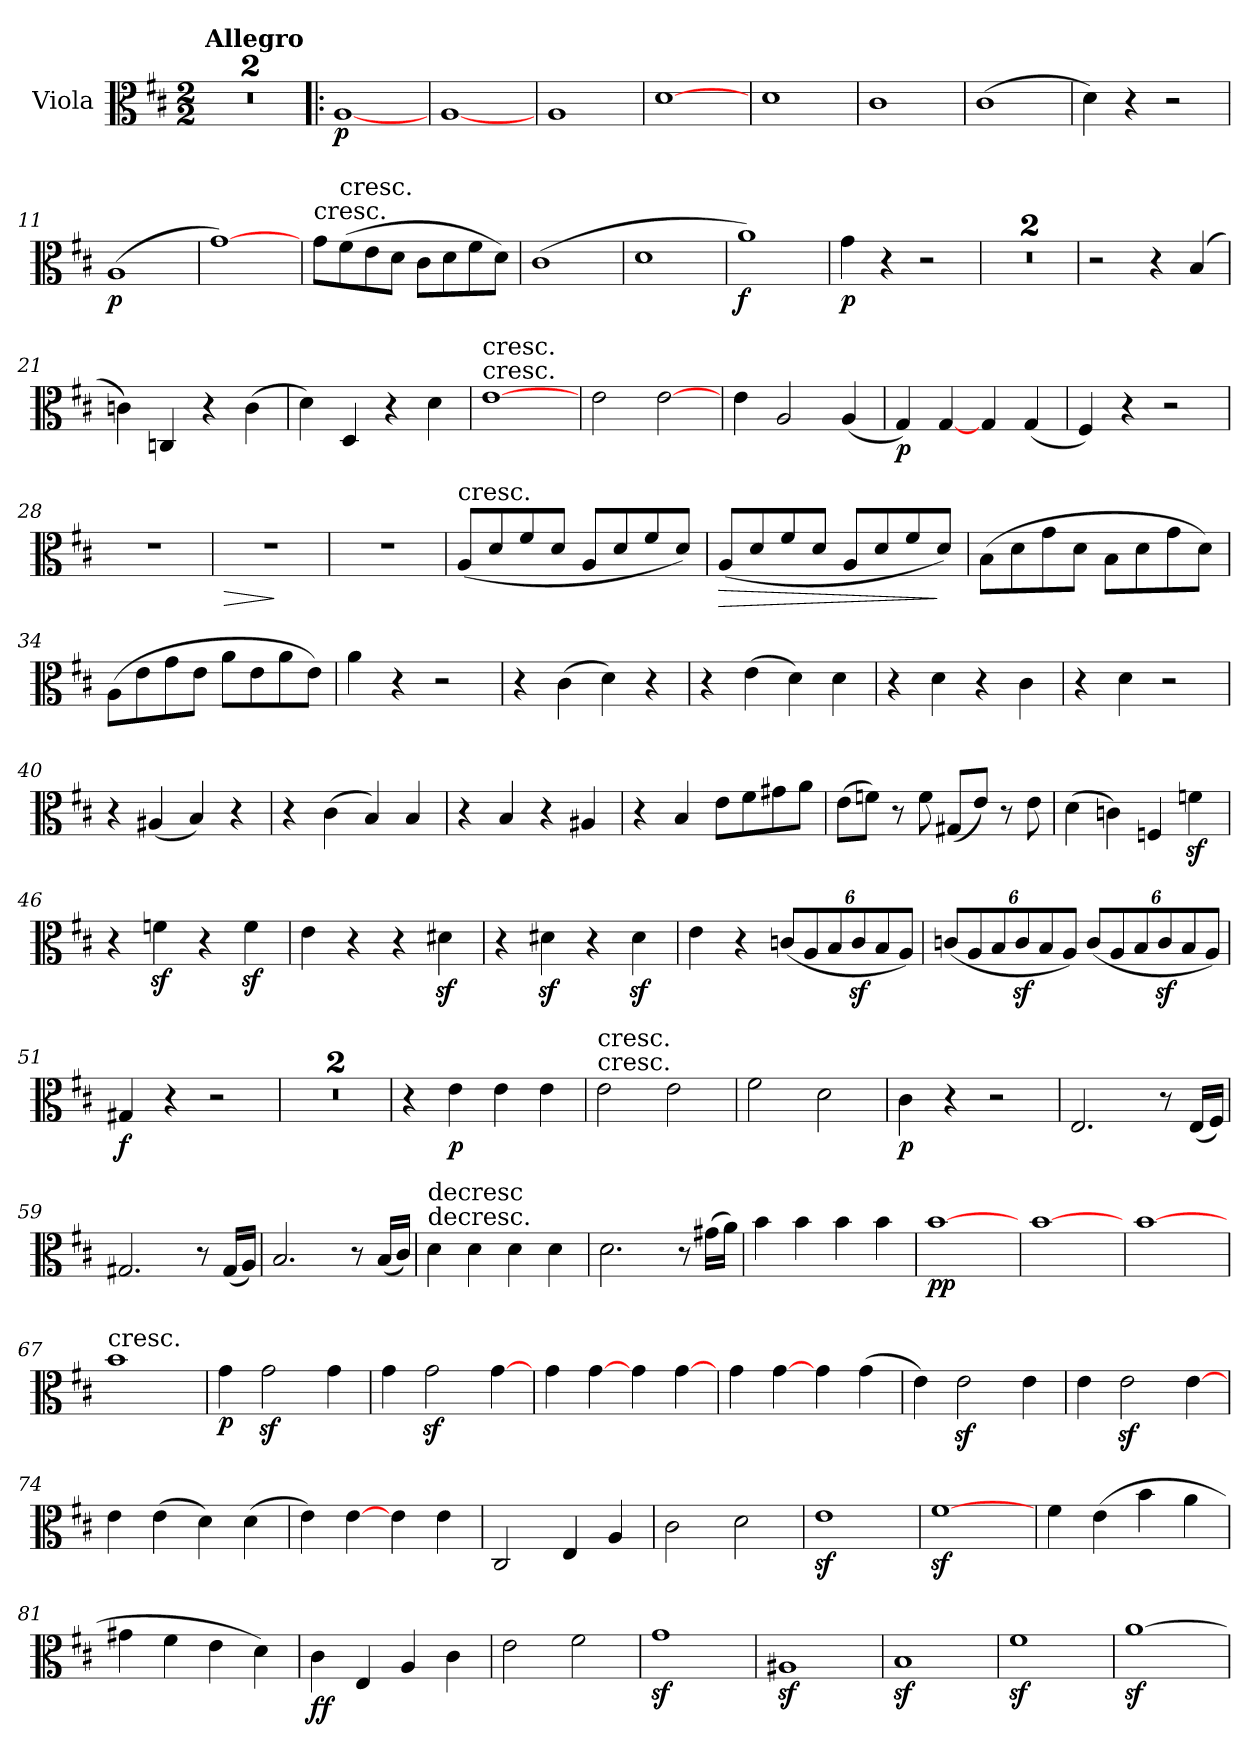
**kern	**dynam
*part1	*part1
*staff1	*staff1
*I"Viola	*
*I'Vla	*
*clefC3	*
*k[f#c#]	*
*D:	*
*M2/2	*
=1	=1
!LO:TX:a:B:t=Allegro	!
1r	.
=2	=2
1r	.
=3!|:	=3!|:
[1A	p
=4	=4
[1A	.
=5	=5
1A	.
=6	=6
[1d	.
=7	=7
1d	.
=8	=8
1c#	.
=9	=9
(1c#	.
=10	=10
4d)	.
4r	.
2r	.
=11	=11
(1A	p
=12	=12
[1g)	.
=13	=13
!LO:TX:a:t=cresc.	!
8g\L	.
!LO:TX:t=cresc.	!
(8f#\	.
8e\	.
8d\J	.
8c#\L	.
8d\	.
8f#\	.
8d\J)	.
=14	=14
(1c#	.
=15	=15
1d	.
=16	=16
1a)	f
=17	=17
4g	p
4r	.
2r	.
=18	=18
1r	.
=19	=19
1r	.
=20	=20
2r	.
4r	.
(4B	.
=21	=21
4cn)	.
4Cn	.
4r	.
(4c	.
=22	=22
4d)	.
4D	.
4r	.
4d	.
=23	=23
!LO:TX:t=cresc.	!
!LO:TX:a:t=cresc.	!
[1e	.
=24	=24
2e	.
[2e	.
=25	=25
4e	.
2A	.
(4A	.
=26	=26
4G)	p
[4G	.
4G	.
(4G	.
=27	=27
4F#)	.
4r	.
2r	.
=28	=28
1r	.
=29	=29
!	!LO:HP:b
1r	>
.	]
=30	=30
1r	.
=31	=31
!LO:TX:t=cresc.	!
(8A/L	.
8d/	.
8f#/	.
8d/J	.
8A/L	.
8d/	.
8f#/	.
8d/J)	.
=32	=32
!	!LO:HP:b
(8A/L	>
8d/	.
8f#/	.
8d/J	.
8A/L	.
8d/	.
8f#/	.
8d/J)	]
=33	=33
(8B\L	.
8d\	.
8g\	.
8d\J	.
8B\L	.
8d\	.
8g\	.
8d\J)	.
=34	=34
(8A\L	.
8e\	.
8g\	.
8e\J	.
8a\L	.
8e\	.
8a\	.
8e\J)	.
=35	=35
4a	.
4r	.
2r	.
=36	=36
4r	.
(4c#	.
4d)	.
4r	.
=37	=37
4r	.
(4e	.
4d)	.
4d	.
=38	=38
4r	.
4d	.
4r	.
4c#	.
=39	=39
4r	.
4d	.
2r	.
=40	=40
4r	.
(4A#X	.
4B)	.
4r	.
=41	=41
4r	.
(4c#	.
4B)	.
4B	.
=42	=42
4r	.
4B	.
4r	.
4A#X	.
=43	=43
4r	.
4B	.
8e\L	.
8f#\	.
8g#X\	.
8a\J	.
=44	=44
(8e\L	.
8fn\J)	.
8r	.
8f	.
(8G#X/L	.
8e/J)	.
8r	.
8e	.
=45	=45
(4d	.
4cn)	.
4Fn	.
4fnz	.
=46	=46
4r	.
4fnz	.
4r	.
4fz	.
=47	=47
4e	.
4r	.
4r	.
4d#Xz	.
=48	=48
4r	.
4d#Xz	.
4r	.
4d#z	.
=49	=49
4e	.
4r	.
(12cn/L	.
12A/	.
12B/	.
12cz/	.
12B/	.
12A/J)	.
=50	=50
(12cn/L	.
12A/	.
12B/	.
12cz/	.
12B/	.
12A/J)	.
(12c/L	.
12A/	.
12B/	.
12cz/	.
12B/	.
12A/J)	.
=51	=51
4G#X	f
4r	.
2r	.
=52	=52
1r	.
=53	=53
1r	.
=54	=54
4r	.
4e	p
4e	.
4e	.
=55	=55
!LO:TX:t=cresc.	!
!LO:TX:a:t=cresc.	!
2e	.
2e	.
=56	=56
2f#	.
2d	.
=57	=57
4c#	p
4r	.
2r	.
=58	=58
2.E	.
8r	.
(16E/LL	.
16F#/JJ)	.
=59	=59
2.G#X	.
8r	.
(16G#/LL	.
16A/JJ)	.
=60	=60
2.B	.
8r	.
(16B/LL	.
16c#/JJ)	.
=61	=61
!LO:TX:t=decresc.	!
!LO:TX:a:t=decresc	!
4d	.
4d	.
4d	.
4d	.
=62	=62
2.d	.
8r	.
(16g#X\LL	.
16a\JJ)	.
=63	=63
4b	.
4b	.
4b	.
4b	.
=64	=64
[1b	pp
=65	=65
[1b	.
=66	=66
[1b	.
=67	=67
!LO:TX:a:t=cresc.	!
1b	.
=68	=68
4g	p
2gz	.
4g	.
=69	=69
4g	.
2gz	.
[4g	.
=70	=70
4g	.
[4g	.
4g	.
[4g	.
=71	=71
4g	.
[4g	.
4g	.
(4g	.
=72	=72
4e)	.
2ez	.
4e	.
=73	=73
4e	.
2ez	.
[4e	.
=74	=74
4e	.
(4e	.
4d)	.
(4d	.
=75	=75
4e)	.
[4e	.
4e	.
4e	.
=76	=76
2C#	.
4E	.
4A	.
=77	=77
2c#	.
2d	.
=78	=78
1ez	.
=79	=79
[1f#z	.
=80	=80
4f#	.
(4e	.
4b	.
4a	.
=81	=81
4g#X	.
4f#	.
4e	.
4d)	.
=82	=82
4c#	ff
4E	.
4A	.
4c#	.
=83	=83
2e	.
2f#	.
=84	=84
1gz	.
=85	=85
1A#Xz	.
=86	=86
1Bz	.
=87	=87
1f#z	.
=88	=88
[1az	.
=	=
*-	*-
